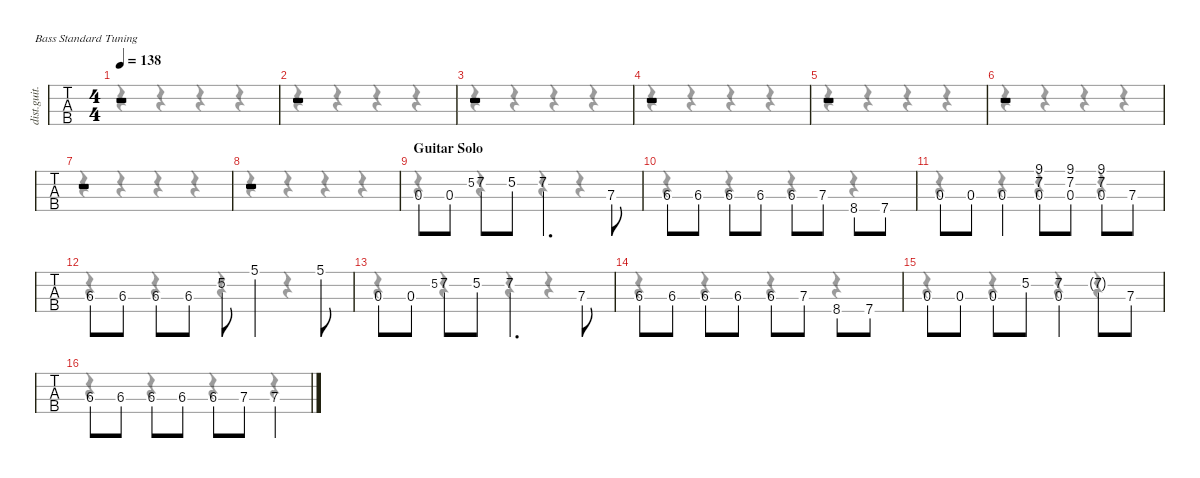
\defaultSystemsLayout 4
\hideDynamics
\bracketExtendMode nobrackets
\track ("Cliff Burton (distortion + wah)" "dist.guit.") {instrument distortionguitar}
\staff {tabs}
\tuning (G2 D2 A1 E1)
\voice
\ts (4 4)
\tempo 138
\clef g2
\ks c
r.1{dy f beam Up} |
r.1{beam Up} |
r.1{beam Up} |
r.1{beam Up} |
r.1{beam Up} |
r.1{beam Up} |
r.1{beam Up} |
r.1{beam Up} |
\section ("" "Guitar Solo")
0.3.8{beam Up} 0.3.8{beam Up} 5.2.8{gr dy ppp beam Up} 7.2.8{dy f beam Up} 5.2.8{beam Up} 7.2.4{d beam Up} 7.3.8{beam Up} |
6.3{acc #}.8{beam Up} 6.3{acc #}.8{beam Up} 6.3{acc #}.8{beam Up} 6.3{acc #}.8{beam Up} 6.3{acc #}.8{beam Up} 7.3.8{beam Up} 8.4.8{beam Up} 7.4.8{beam Up} |
0.3.8{beam Up} 0.3.8{beam Up} 0.3.4{beam Up} (9.1 7.2 0.3).8{beam Up} (9.1 7.2 0.3).8{beam Up} (9.1 7.2 0.3).8{beam Up} 7.3.8{beam Up} |
6.3{acc #}.8{beam Up} 6.3{acc #}.8{beam Up} 6.3{acc #}.8{beam Up} 6.3{acc #}.8{beam Up} 5.2.8{beam Up} 5.1.4{beam Up} 5.1.8{beam Up} |
0.3.8{beam Up} 0.3.8{beam Up} 5.2.8{gr dy ppp beam Up} 7.2.8{dy f beam Up} 5.2.8{beam Up} 7.2.4{d beam Up} 7.3.8{beam Up} |
6.3{acc #}.8{beam Up} 6.3{acc #}.8{beam Up} 6.3{acc #}.8{beam Up} 6.3{acc #}.8{beam Up} 6.3{acc #}.8{beam Up} 7.3.8{beam Up} 8.4.8{beam Up} 7.4.8{beam Up} |
0.3.8{beam Up} 0.3.8{beam Up} 0.3.8{beam Up} 5.2.8{beam Up} (7.2 0.3).4{beam Up} 7.2{g}.8{dy fff beam Up} 7.3.8{dy f beam Up} |
6.3{acc #}.8{beam Up} 6.3{acc #}.8{beam Up} 6.3{acc #}.8{beam Up} 6.3{acc #}.8{beam Up} 6.3{acc #}.8{beam Up} 7.3.8{beam Up} 7.3.4{beam Up}
\voice
\clef g2
\ottava regular
\simile none
\ks c
r.4{dy mf beam Down} r.4{beam Down} r.4{beam Down} r.4{beam Down} |
r.4{beam Down} r.4{beam Down} r.4{beam Down} r.4{beam Down} |
r.4{beam Down} r.4{beam Down} r.4{beam Down} r.4{beam Down} |
r.4{beam Down} r.4{beam Down} r.4{beam Down} r.4{beam Down} |
r.4{beam Down} r.4{beam Down} r.4{beam Down} r.4{beam Down} |
r.4{beam Down} r.4{beam Down} r.4{beam Down} r.4{beam Down} |
r.4{beam Down} r.4{beam Down} r.4{beam Down} r.4{beam Down} |
r.4{beam Down} r.4{beam Down} r.4{beam Down} r.4{beam Down} |
r.4{beam Down} r.4{beam Down} r.4{beam Down} r.4{beam Down} |
r.4{beam Down} r.4{beam Down} r.4{beam Down} r.4{beam Down} |
r.4{beam Down} r.4{beam Down} r.4{beam Down} r.4{beam Down} |
r.4{beam Down} r.4{beam Down} r.4{beam Down} r.4{beam Down} |
r.4{beam Down} r.4{beam Down} r.4{beam Down} r.4{beam Down} |
r.4{beam Down} r.4{beam Down} r.4{beam Down} r.4{beam Down} |
r.4{beam Down} r.4{beam Down} r.4{beam Down} r.4{beam Down} |
r.4{beam Down} r.4{beam Down} r.4{beam Down} r.4{beam Down}
